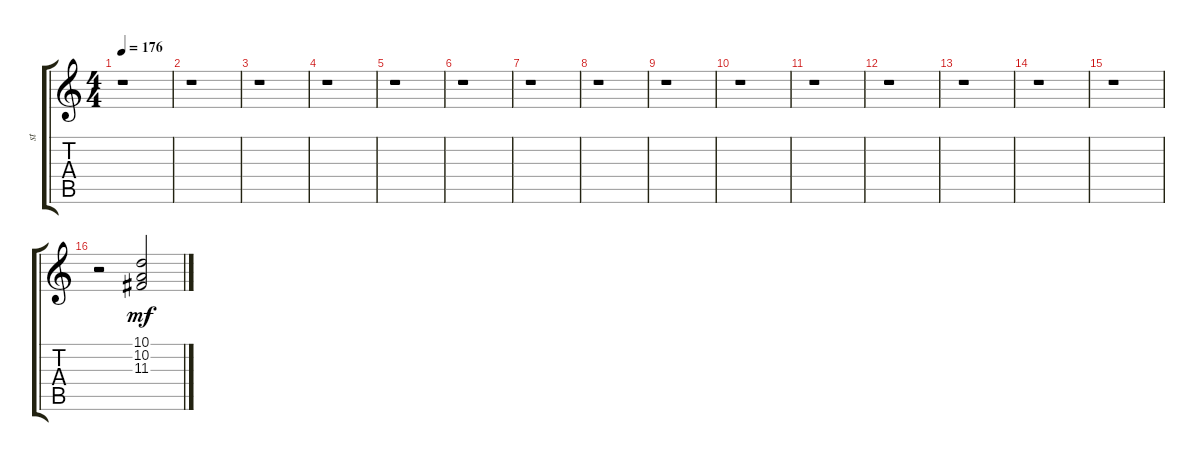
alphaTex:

\track ("st" "st") {instrument violin}
\staff {score tabs}
\tuning (E4 B3 G3 D3 A2 E2) {hide}
\ts (4 4)
\tempo 176
\clef g2
\ks c
r.1{dy fff} |
r.1 |
r.1 |
r.1 |
r.1 |
r.1 |
r.1 |
r.1 |
r.1 |
r.1 |
r.1 |
r.1 |
r.1 |
r.1 |
r.1 |
r.2 (10.1 10.2 11.3).2{dy mf}
